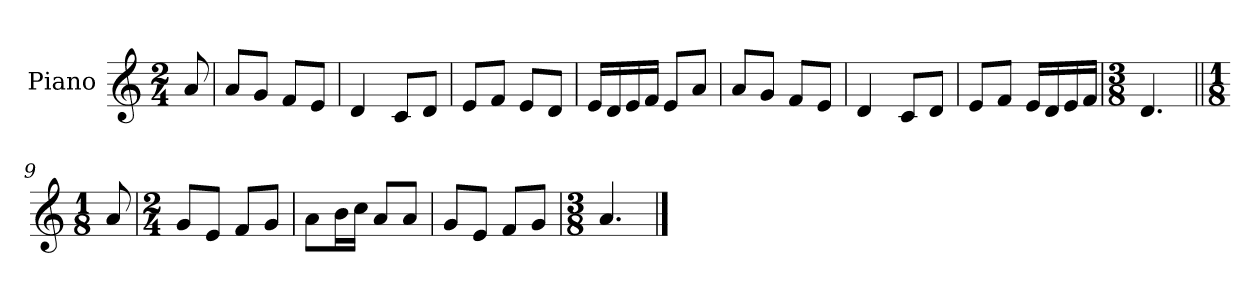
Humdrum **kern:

**kern
*part1
*staff1
*I"Piano
*I'Pno.
*clefG2
*k[]
*M2/4
=
8a/
=1
8a/L
8g/J
8f/L
8e/J
=2
4d/
8c/L
8d/J
=3
8e/L
8f/J
8e/L
8d/J
=4
16e/LL
16d/
16e/
16f/JJ
8e/L
8a/J
=5
8a/L
8g/J
8f/L
8e/J
=6
4d/
8c/L
8d/J
=7
8e/L
8f/J
16e/LL
16d/
16e/
16f/JJ
=8
*M3/8
4.d/
!!LO:LB:g=z
=9||
*M1/8
8a/
=10
*M2/4
8g/L
8e/J
8f/L
8g/J
=11
8a\L
16b\L
16cc\JJ
8a/L
8a/J
=12
8g/L
8e/J
8f/L
8g/J
=13
*M3/8
4.a/
==
*-
